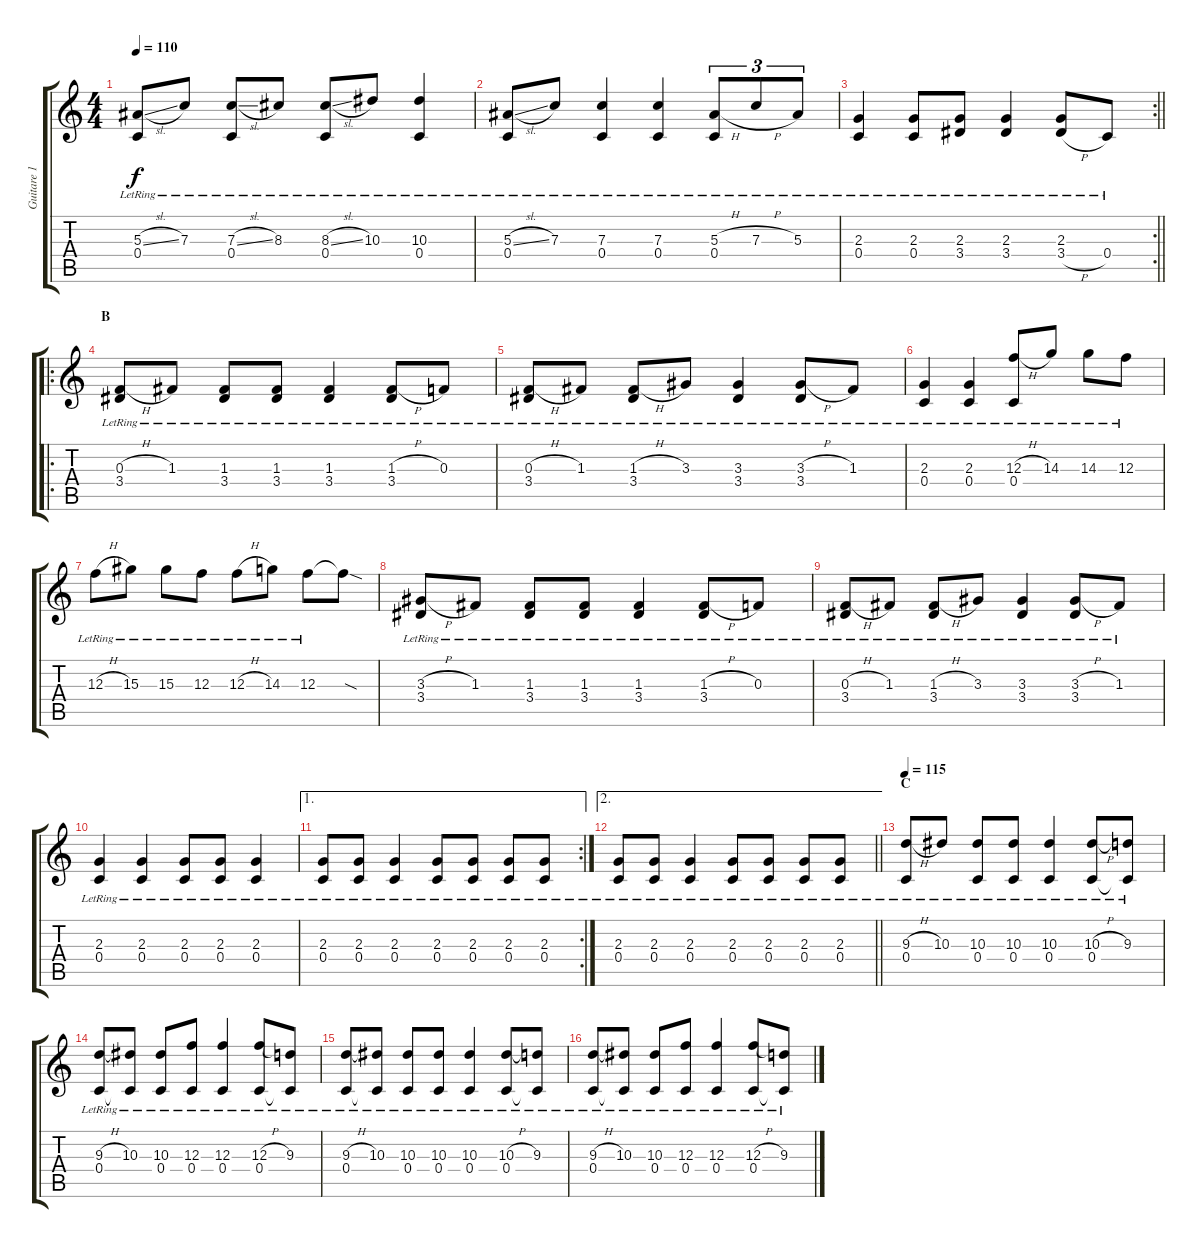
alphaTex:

\track ("Guitare 1" "Guitare 1") {instrument distortionguitar}
\staff {score tabs}
\tuning (D4 A3 F3 C3 G2 C2) {hide}
\ts (4 4)
\tempo 110
\clef g2
\ks c
(5.3{sl lr} 0.4{lr}).8{dy f} 7.3{lr}.8 (7.3{sl lr} 0.4{lr}).8 8.3{lr}.8 (8.3{sl lr} 0.4{lr}).8 10.3{lr}.8 (10.3{lr} 0.4{lr}).4 |
(5.3{sl lr} 0.4{lr}).8 7.3{lr}.8 (7.3{lr} 0.4{lr}).4 (7.3{lr} 0.4{lr}).4 (5.3{h lr} 0.4{lr}).8{tu (3 2)} 7.3{h lr}.8{tu (3 2)} 5.3{lr}.8{tu (3 2)} |
\rc 2
\barLineRight lightlight
(2.3{lr} 0.4{lr}).4 (2.3{lr} 0.4{lr}).8 (2.3{lr} 3.4{lr}).8 (2.3{lr} 3.4{lr}).4 (2.3{lr} 3.4{h lr}).8 0.4{lr}.8 |
\ro
\section ("" "B")
(0.3{h lr} 3.4{lr}).8 1.3{lr}.8 (1.3{lr} 3.4{lr}).8 (1.3{lr} 3.4{lr}).8 (1.3{lr} 3.4{lr}).4 (1.3{h lr} 3.4{lr}).8 0.3{lr}.8 |
(0.3{h lr} 3.4{lr}).8 1.3{lr}.8 (1.3{h lr} 3.4{lr}).8 3.3{lr}.8 (3.3{lr} 3.4{lr}).4 (3.3{h lr} 3.4{lr}).8 1.3{lr}.8 |
(2.3{lr} 0.4{lr}).4 (2.3{lr} 0.4{lr}).4 (12.3{h lr} 0.4{lr}).8 14.3{lr}.8 14.3{lr}.8 12.3{lr}.8 |
12.3{h lr}.8 15.3{lr}.8 15.3{lr}.8 12.3{lr}.8 12.3{h lr}.8 14.3{lr}.8 12.3{lr}.8 12.3{sod t}.8 |
(3.3{h lr} 3.4{lr}).8 1.3{lr}.8 (1.3{lr} 3.4{lr}).8 (1.3{lr} 3.4{lr}).8 (1.3{lr} 3.4{lr}).4 (1.3{h lr} 3.4{lr}).8 0.3{lr}.8 |
(0.3{h lr} 3.4{lr}).8 1.3{lr}.8 (1.3{h lr} 3.4{lr}).8 3.3{lr}.8 (3.3{lr} 3.4{lr}).4 (3.3{h lr} 3.4{lr}).8 1.3{lr}.8 |
(2.3{lr} 0.4{lr}).4 (2.3{lr} 0.4{lr}).4 (2.3{lr} 0.4{lr}).8 (2.3{lr} 0.4{lr}).8 (2.3{lr} 0.4{lr}).4 |
\ae 1
\rc 2
(2.3{lr} 0.4{lr}).8 (2.3{lr} 0.4{lr}).8 (2.3{lr} 0.4{lr}).4 (2.3{lr} 0.4{lr}).8 (2.3{lr} 0.4{lr}).8 (2.3{lr} 0.4{lr}).8 (2.3{lr} 0.4{lr}).8 |
\ae 2
\barLineRight lightlight
(2.3{lr} 0.4{lr}).8 (2.3{lr} 0.4{lr}).8 (2.3{lr} 0.4{lr}).4 (2.3{lr} 0.4{lr}).8 (2.3{lr} 0.4{lr}).8 (2.3{lr} 0.4{lr}).8 (2.3{lr} 0.4{lr}).8 |
\section ("" "C")
\tempo 115
(9.3{h lr} 0.4{lr}).8 10.3{lr}.8 (10.3{lr} 0.4{lr}).8 (10.3{lr} 0.4{lr}).8 (10.3{lr} 0.4{lr}).4 (10.3{h lr} 0.4{lr}).8 (9.3{lr} 0.4{t}).8 |
(9.3{h lr} 0.4{lr}).8 (10.3{lr} 0.4{t}).8 (10.3{lr} 0.4{lr}).8 (12.3{lr} 0.4{lr}).8 (12.3{lr} 0.4{lr}).4 (12.3{h lr} 0.4{lr}).8 (9.3{lr} 0.4{t}).8 |
(9.3{h lr} 0.4{lr}).8 (10.3{lr} 0.4{t}).8 (10.3{lr} 0.4{lr}).8 (10.3{lr} 0.4{lr}).8 (10.3{lr} 0.4{lr}).4 (10.3{h lr} 0.4{lr}).8 (9.3{lr} 0.4{t}).8 |
(9.3{h lr} 0.4{lr}).8 (10.3{lr} 0.4{t}).8 (10.3{lr} 0.4{lr}).8 (12.3{lr} 0.4{lr}).8 (12.3{lr} 0.4{lr}).4 (12.3{h lr} 0.4{lr}).8 (9.3{lr} 0.4{t}).8
